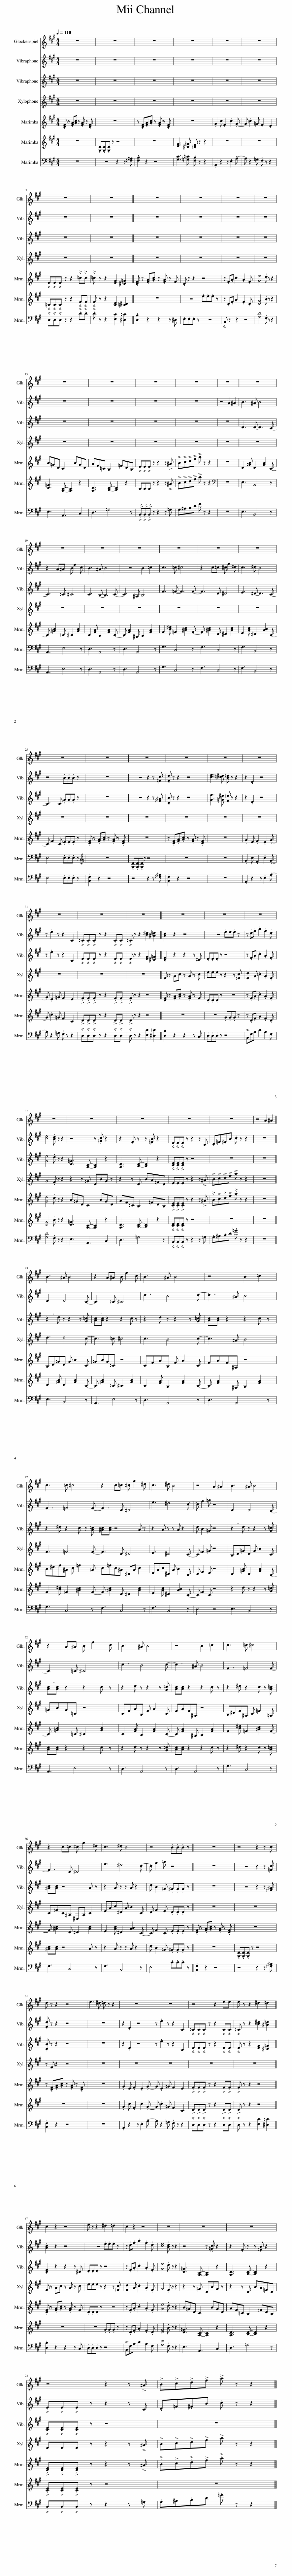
X:1
%%score 1 2 3 4 5 6 7
L:1/8
Q:1/4=110
M:4/4
I:linebreak $
K:A
V:1 treble transpose=24
V:2 treble
V:3 treble
V:4 treble transpose=12
V:5 treble
V:6 treble
V:7 bass
V:1
 z8 | z8 | z8 | z8 | z8 | %5
 z8 |$ z8 | z8 || z8 | z8 | %10
 z8 | z8 |$ z8 | z8 | z8 | %15
 z8 | z8 || z8 |$ z8 | z8 | %20
 z8 | z8 | z8 | z8 |$ z8 || %25
 z8 | z8 | z8 | z8 | z8 |$ %30
 z8 | z8 | z8 || z8 | z8 | %35
 z8 |$ z8 | z8 | z8 | z8 | %40
 z8 | z4 A2 ^A2 ||$ B3 ^A B4 | z2 A^A B f2 c | B3 ^A B4 | %45
 z4 B2 =c2 |$ c3 =c ^c4 | z2 c=c ^c g2 ^d | c3 ^d B4 | z4 A2 ^A2 || %50
 B3 ^A B4 |$ z2 A^A B f2 c | B3 ^A B4 | z4 B2 =c2 | c3 =c ^c4 |$ %55
 z2 c=c ^c g2 ^d | c3 ^d B4 | z4 .B.B.B z || z8 | z4 z2 z c |$ %60
 d z z2 z4 | e3 ^d =d z z2 | z8 | z8 | z4 z2 ee | %65
 e z z2 ^d2 =d2 ||$ c2 z2 z4 | e z z2 ^d2 =d2 | c2 z2 z4 | z8 | %70
 z8 | z8 |$ z4 z2 z !>!^A | !>!B!>!c!>!d!>!f !>!a z z2 |] %74
V:2
 z8 | z8 | z8 | z8 | z8 | %5
 z8 |$ z8 | z8 || z8 | z8 | %10
 z8 | z8 |$ z8 | z8 | z8 | %15
 z8 | z4 A2 ^A2 || B3 ^A B4 |$ z2 A^A B f2 c | B3 ^A B4 | %20
 z4 B2 =c2 | c3 =c ^c4 | z2 c=c ^c g2 ^d | c3 ^d B4 |$ z4 .B.B.B z || %25
 z8 | z4 z2 z [=Fc] | .[Fd] z z2 z4 | [ce]3 [=c^d] .[B=d] z z2 | z2 .E2 z4 |$ %30
 z .e2 z z2 C2 | .=C.C.C z z2 .C.C | .=C z z2 [B^d]2 [^A=d]2 || .[Ac]2 z2 z4 | z4 .e.e.e z | %35
 z .d.f .a2 .f2 .d |$ [ce]4 .[Bd] z z2 | z4 z .[=Gc] z2 | z2 .F z z .[=FB] z2 | .E.E.E z z2 z C | %40
 .D=F.^FB .c z z2 | z8 ||$ D3 D4 C- | C3 =C ^C4 | c3 B4 c- | %45
 c3 ^A B4 |$ F3 =F4 F- | F3 D ^D4 | e3 ^d4 c- | c f2 =g z4 || %50
 D3 D4 C- |$ C3 =C ^C4 | c3 B4 c- | c3 ^A B4 | F3 =F4 F- |$ %55
 F3 D ^D4 | e3 ^d4 c- | c f2 =g z4 || z8 | z4 z2 z [=Fc] |$ %60
 .[Fd] z z2 z4 | z8 | z2 .E2 z4 | z .e2 z z2 C2 | .=C.C.C z z2 .C.C | %65
 .=C z z2 [B^d]2 [^A=d]2 ||$ .[Ac]2 z2 z4 | z4 .e.e.e z | z .d.f .a2 .f2 .d | [ce]4 .[Bd] z z2 | %70
 z4 z .[=Gc] z2 | z2 .F z z .[=FB] z2 |$ .E.E.E z z2 z C | .D=F.^FB .c z z2 |] %74
V:3
 z8 | z8 | z8 | z8 | z8 | %5
 z8 |$ z8 | z8 || z8 | z8 | %10
 z8 | z8 |$ z8 | z8 | z8 | %15
 z8 | z8 || D3 D- D3 C- |$ C3 =C ^C4 | C3 B,- B,3 C- | %20
 C3 ^A, B,4 | F3 =F- F3 F- | F3 D ^D4 | E3 ^D- D3 C- |$ C3 C .G.G.G z || %25
 z8 | z4 z2 z [=F^A] | .[DB] z z2 z4 | [Ge]3 [=G^d] .[F=d] z z2 | z2 .E2 z4 |$ %30
 z .e2 z z2 C2 | .E.E.E z z2 .E.E | .E z z2 [EG]2 [^D=G]2 || .[DF]2 z2 z2 z ^D | .E.E.E z z4 | %35
 z .F.A .c2 .A2 .F |$ [Ge]4 .d z z2 | [D=G]3 [A,C]- [A,C]2 z2 | [A,D]3 [B,D]- [B,D]2 z2 | .[CE].[CE].[CE] z z4 | %40
 z8 | z8 ||$ z2 d z z2 z [G=c] | [Ac][Ac] z2 z2 c z | z2 d z z2 z [G=c] | %45
 [Ac][Ac] z2 z2 c z |$ z2 ^d z2 c z [A=c] | [^Ac][Ac] z4 A z | z2 A z z A z2 | d B2 =G z4 || %50
 z2 d z z2 z [G=c] |$ [Ac][Ac] z2 z2 c z | z2 d z z2 z [G=c] | [Ac][Ac] z2 z2 c z | z2 ^d z2 c z [A=c] |$ %55
 [^Ac][Ac] z4 A z | z2 A z z A z2 | d B2 =G .^G.G.G z || z8 | z4 z2 z [=F^A] |$ %60
 .[DB] z z2 z4 | z8 | z2 .E2 z4 | z .e2 z z2 C2 | .E.E.E z z2 .E.E | %65
 .E z z2 [EG]2 [^D=G]2 ||$ .[DF]2 z2 z2 z ^D | .E.E.E z z4 | z .F.A .c2 .A2 .F | [Ge]4 .d z z2 | %70
 [D=G]3 [A,C]- [A,C]2 z2 | [A,D]3 [B,D]- [B,D]2 z2 |$ .[CE].[CE].[CE] z z4 | z8 |] %74
V:4
 z8 | z8 | z8 | z8 | z8 | %5
 z8 |$ z8 | z8 || z8 | z8 | %10
 z8 | z8 |$ z8 | z8 | z8 | %15
 z8 | z8 || z8 |$ z8 | z8 | %20
 z8 | z8 | z8 | z8 |$ z8 || %25
 z8 | z8 | z8 | z8 | z8 |$ %30
 z8 | z8 | z8 || F z Ac z A z c | eee z z2 z [=Fc] | %35
 [Fd]2 A .c2 .A2 .F |$ G4 .F z z2 | z2 z =G DBG z | z2 z D BA=FD | EEE z z2 z !>!^A | %40
 !>!B!>!c!>!d!>!f !>!a z z2 | z8 ||$ d3 d4 c- | c3 =c ^c4 | c3 B4 c- | %45
 c3 ^A B4 |$ F3 =F4 F- | F3 D ^D4 | E3 ^D4 C- | C F2 =G z4 || %50
 B,D=GD G B2 C |$ =GBG=C z4 | CFAB, F A2 C | FAF^A, z4 | B,^DF^A, C =F2 =A, |$ %55
 C=FC^A, ^D,A, C2 | EAc^D A B2 C | D F2 E .D.D.D z || z8 | z8 |$ %60
 z F z2 z4 | z8 | z8 | z8 | z8 | %65
 z8 ||$ F z Ac z A z c | eee z z2 z [=Fc] | [Fd]2 A .c2 .A2 .F | G4 .F z z2 | %70
 z2 z =G DBG z | z2 z D BA=FD |$ EEE z z2 z !>!^A | !>!B!>!c!>!d!>!f !>!a z z2 |] %74
V:5
 .[DF] z .[FA].[Ac] z .[FA] z .[DF] | z8 | z .[DF].[FA].[Ac] z .[FA] z .[DF] | z8 | .G2 c .F2 .c2 .G- | %5
 G .c2 =G .F2 .E2 |$ .E.E.E z z2 .=c.c | .=c z z2 [EG]2 [^D=G]2 || .[DF] z .[FA].[Ac] z .[FA] z F | .D z z2 z4 | %10
 z .F.A .c2 .A2 .F | [Ge]4 .d z z2 |$ B=GD C2 BGD | AF=C B,2 =FDB, | .E.E.E z z2 z !>!^A | %15
 !>!B!>!c!>!d!>!f !>!a z z2 | z8 || D2 [=GB] D2 [GB]2 C- |$ C [=GB]2 =C ^C2 [GB]2 | C2 [FA] B,2 [FA]2 C- | %20
 C [FA]2 ^A, B,2 [FA]2 | F2 [B^d] =F2 [^Ac]2 F- | F [^Ac]2 D ^D2 [Ac]2 | E2 [Ac] ^D2 [AB]2 C- |$ C F2 C .E.E.E z || %25
 .[DF] z .[FA].[Ac] z .[FA] z .[DF] | z8 | z .[DF].[FA].[Ac] z .[FA] z .[DF] | z8 | .G2 E .F2 .E2 .G- |$ %30
 G .E2 =G F2 E2 | .F.F.F z z2 .F.F | .F z z2 z4 || .[DF] z .[FA].[Ac] z .[FA] z F | .D.D.D z z4 | %35
 z .F.A .c2 .A2 .F |$ [Ge]4 .d z z2 | B=GD C2 BGD | AF=C B,2 =FDB, | .[CE].[CE].[CE] z z2 z !>!^A | %40
 .B!>!c.d!>!f .a z z2 | z8 ||$ B,D=GD G B2 C | =GBG=C z4 | CFAB, F A2 C | %45
 FAF^A, z4 |$ B^df^A c =f2 =A | c=fc^A ^DA c2 | EAc^D A B2 C | D F2 E z4 || %50
 D2 [=GB] D2 [GB]2 C- |$ C [=GB]2 =C ^C2 [GB]2 | C2 [FA] B,2 [FA]2 C- | C [FA]2 ^A, B,2 [FA]2 | F2 [B^d] =F2 [^Ac]2 F- |$ %55
 F [^Ac]2 D ^D2 [Ac]2 | E2 [Ac] ^D2 [AB]2 C- | C F2 C .E.E.E z || .[DF] z .[FA].[Ac] z .[FA] z .[DF] | z8 |$ %60
 z .[DF].[FA].[Ac] z .[FA] z .[DF] | z8 | .G2 E .F2 .E2 .G- | G .E2 =G F2 E2 | .F.F.F z z2 .F.F | %65
 .F z z2 z4 ||$ .[DF] z .[FA].[Ac] z .[FA] z F | .D.D.D z z4 | z .F.A .c2 .A2 .F | [Ge]4 .d z z2 | %70
 B=GD C2 BGD | AF=C B,2 =FDB, |$ .[CE].[CE].[CE] z z2 z !>!^A | .B!>!c.d!>!f .a z z2 |] %74
V:6
 z8 | .[G,D].[G,D].[G,D] z z4 | z8 | [EG]3 [^D=G] .[=DF] z z2 | z8 | %5
 z8 |$ .=C.C.C z z2 .F.F | .F z z2 [CE]2 [=C^D]2 || z8 | z4 .e.e.e z | %10
 z .D.F .A2 .F2 .D | [DG]4 .B z z2 |$ [D=G]3 [A,C]- [A,C]2 z2 | [A,D]3 [B,D]- [B,D]2 z2 | .C.C.C z z2 z !>!^A | %15
 !>!B!>!c!>!d!>!f !>!a z z2 |[K:bass] z8 || E,3 B,,4 z |$ A,,3 E,4 z | D,3 A,,4 z | %20
 D,3 A,,4 z | G,3 C,4 z | F,3 C,4 z | F,3 B,,4 z |$ E,4 .E,.E,.E, z || %25
[K:treble] z8 | .[G,D].[G,D].[G,D] z z4 | z8 | z8 | .G2 c .F2 .c2 .G- |$ %30
 G .c2 =G F2 C2 | !>!D!>!D!>!D z z2 !>!D!>!D | !>!D z z2 z4 || z8 | z4 .G.G.G z | %35
 z .D.F .A2 .F2 .D |$ [DG]4 .B z z2 | [D=G]3 [A,C]- [A,C]2 z2 | [A,D]3 [B,D]- [B,D]2 z2 | .[CE].[CE].[CE] z z4 | %40
 z8 | z8 ||$ D2 [=GB] D2 [GB]2 C- | C [=GB]2 =C ^C2 [GB]2 | C2 [FA] B,2 [FA]2 C- | %45
 C [FA]2 ^A, B,2 [FA]2 |$ F2 [B^d] =F2 [^Ac]2 F- | F [^Ac]2 D ^D2 [Ac]2 | E2 [Ac] ^D2 [AB]2 C- | C F2 C z4 || %50
 z2 d z z2 z [G=c] |$ [Ac][Ac] z2 z2 c z | z2 d z z2 z [G=c] | [Ac][Ac] z2 z2 c z | z2 ^d z2 c z [A=c] |$ %55
 [^Ac][Ac] z4 A z | z2 A z z A z2 | d B2 =G .^G.G.G z || z8 | .[G,D].[G,D].[G,D] z z4 |$ %60
 z8 | z8 | .G2 c .F2 .c2 .G- | G .c2 =G F2 C2 | !>!D!>!D!>!D z z2 !>!D!>!D | %65
 !>!D z z2 z4 ||$ z8 | z4 .G.G.G z | z .D.F .A2 .F2 .D | [DG]4 .B z z2 | %70
 [D=G]3 [A,C]- [A,C]2 z2 | [A,D]3 [B,D]- [B,D]2 z2 |$ .[CE].[CE].[CE] z z4 | z8 |] %74
V:7
 z8 | z4 z2 z [=F,^A,] | .[F,B,]2 z2 z4 | [G,C]3 [=G,=C] .[F,B,] z z2 | .A,,2 z2 z .E,2 .A,- | %5
 A, z2 =G, .F, z z2 |$ .D,.D,.D, z z2 .D.D | .D z z2 [E,C]2 [^D,=C]2 || .[D,B,]2 z2 z2 z ^D, | .E,.E,.E, z z4 | %10
 .B,, z z2 z4 | [G,D]4 .F, z z2 |$ E,3 A,,3 C,2 | D,3 =G,4 z | .B,,.B,,.B,, z z2 z =G, | %15
 G,^A,B,D F z z2 | z8 || E,3 B,,4 z |$ A,,3 E,4 z | D,3 A,,4 z | %20
 D,3 A,,4 z | G,3 C,4 z | F,3 C,4 z | F,3 B,,4 z |$ E,4 .E,.E,.E, z || %25
 .[B,,F,]2 z2 z4 | z4 z2 z [=F,^A,] | .[B,,F,]2 z2 z4 | z8 | .A,,2 z2 z .E,2 .A,- |$ %30
 A, z2 =G, .F, z z2 | .D,.D,.D, z z2 .D,.D, | .D, z z2 [E,C]2 [^D,=C]2 || .[D,B,]2 z2 z2 z C, | .D,.D,.D, z z4 | %35
 !>!B,,F,A, C2 A,2 F, |$ [G,D]4 .F, z z2 | E,3 A,,3 C,2 | D,3 =G,4 z | .B,,.B,,.B,, z z2 z =G, | %40
 .G,^A,.B,D .=G z z2 | z8 ||$ E,3 B,,4 z | A,,3 E,4 z | D,3 A,,4 z | %45
 D,3 A,,4 z |$ G,3 C,4 z | F,3 C,4 z | F,3 B,,4 z | E,4 z4 || %50
 E,3 B,,4 z |$ A,,3 E,4 z | D,3 A,,4 z | D,3 A,,4 z | G,3 C,4 z |$ %55
 F,3 C,4 z | F,3 B,,4 z | E,4 .C.C.C z || .[B,,F,]2 z2 z4 | z4 z2 z [=F,^A,] |$ %60
 .[B,,F,]2 z2 z4 | z8 | .A,,2 z2 z .E,2 .A,- | A, z2 =G, .F, z z2 | .D,.D,.D, z z2 .D,.D, | %65
 .D, z z2 [E,C]2 [^D,=C]2 ||$ .[D,B,]2 z2 z2 z C, | .D,.D,.D, z z4 | !>!B,,F,A, C2 A,2 F, | [G,D]4 .F, z z2 | %70
 E,3 A,,3 C,2 | D,3 =G,4 z |$ .B,,.B,,.B,, z z2 z =G, | .G,^A,.B,D .=G z z2 |] %74
